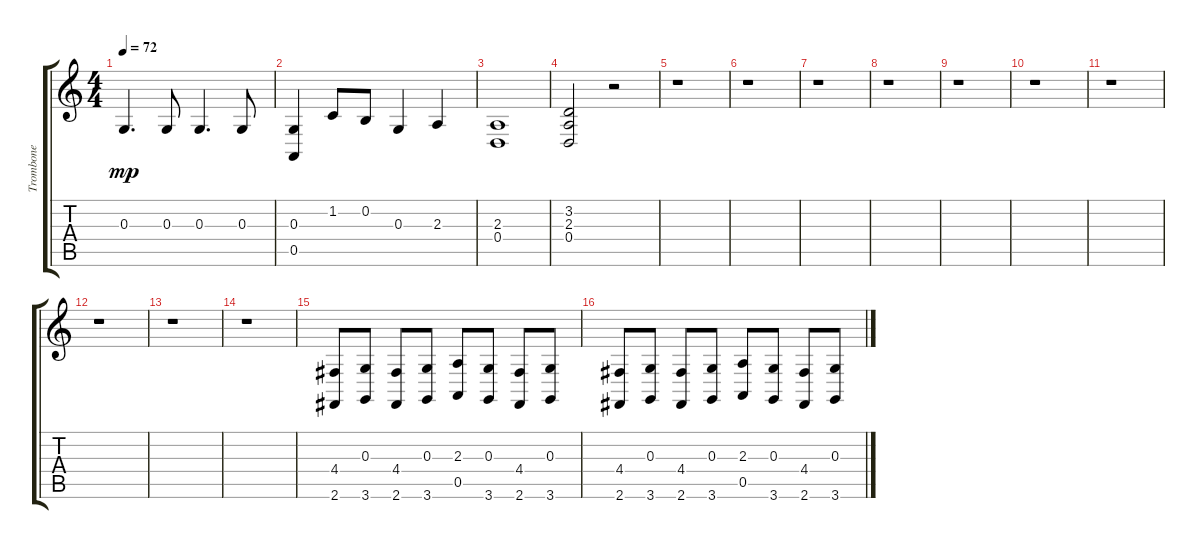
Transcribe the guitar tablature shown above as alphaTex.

\track ("Trombone" "Trombone") {instrument trombone}
\staff {score tabs}
\tuning (E4 B3 G3 D3 A2 E2) {hide}
\ts (4 4)
\tempo 72
\clef g2
\ks c
0.3.4{d dy mp} 0.3.8 0.3.4{d} 0.3.8 |
(0.3 0.5).4 1.2.8 0.2.8 0.3.4 2.3.4 |
(2.3 0.4).1 |
(3.2 2.3 0.4).2 r.2 |
r.1 |
r.1 |
r.1 |
r.1 |
r.1 |
r.1 |
r.1 |
r.1 |
r.1 |
r.1 |
(4.4 2.6).8 (0.3 3.6).8 (4.4 2.6).8 (0.3 3.6).8 (2.3 0.5).8 (0.3 3.6).8 (4.4 2.6).8 (0.3 3.6).8 |
(4.4 2.6).8 (0.3 3.6).8 (4.4 2.6).8 (0.3 3.6).8 (2.3 0.5).8 (0.3 3.6).8 (4.4 2.6).8 (0.3 3.6).8
